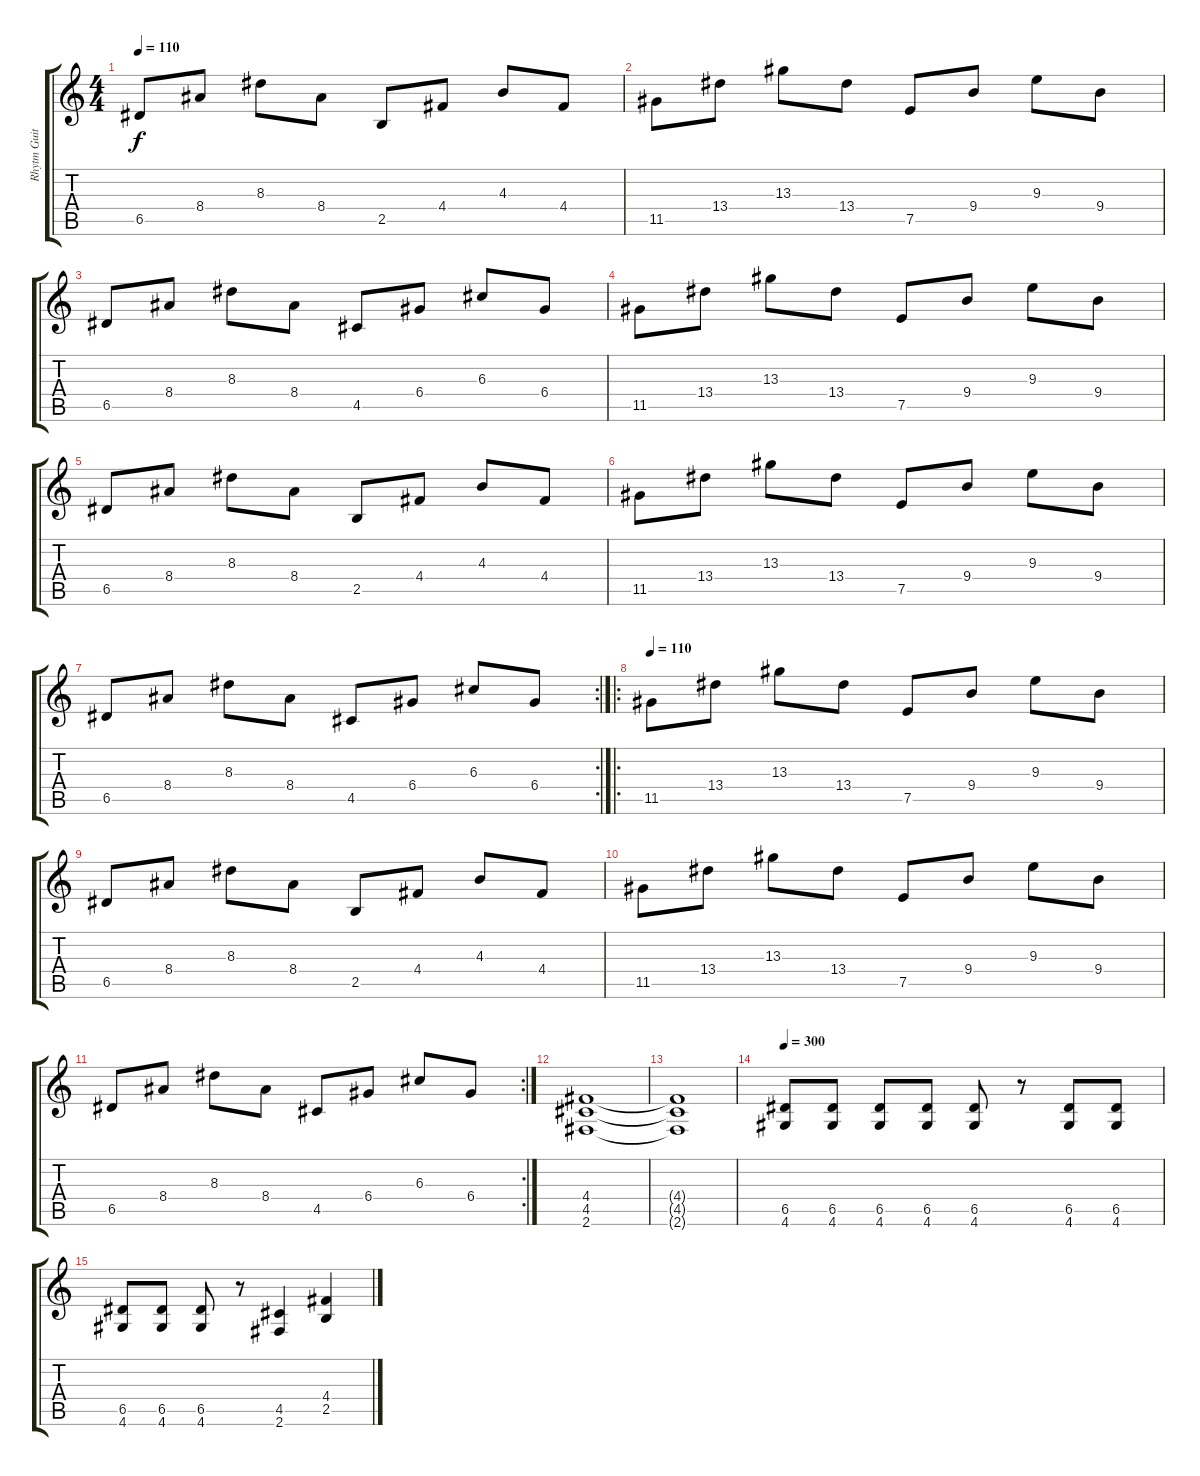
\track ("Rhytm Guitar" "Rhytm Guit") {instrument distortionguitar}
\staff {score tabs}
\tuning (E4 B3 G3 D3 A2 E2) {hide}
\ts (4 4)
\tempo 110
\clef g2
\ks c
6.5.8{dy f} 8.4.8 8.3.8 8.4.8 2.5.8 4.4.8 4.3.8 4.4.8 |
11.5.8 13.4.8 13.3.8 13.4.8 7.5.8 9.4.8 9.3.8 9.4.8 |
6.5.8 8.4.8 8.3.8 8.4.8 4.5.8 6.4.8 6.3.8 6.4.8 |
11.5.8 13.4.8 13.3.8 13.4.8 7.5.8 9.4.8 9.3.8 9.4.8 |
6.5.8 8.4.8 8.3.8 8.4.8 2.5.8 4.4.8 4.3.8 4.4.8 |
11.5.8 13.4.8 13.3.8 13.4.8 7.5.8 9.4.8 9.3.8 9.4.8 |
\rc 2
6.5.8 8.4.8 8.3.8 8.4.8 4.5.8 6.4.8 6.3.8 6.4.8 |
\ro
\tempo 110
11.5.8 13.4.8 13.3.8 13.4.8 7.5.8 9.4.8 9.3.8 9.4.8 |
6.5.8 8.4.8 8.3.8 8.4.8 2.5.8 4.4.8 4.3.8 4.4.8 |
11.5.8 13.4.8 13.3.8 13.4.8 7.5.8 9.4.8 9.3.8 9.4.8 |
\rc 2
6.5.8 8.4.8 8.3.8 8.4.8 4.5.8 6.4.8 6.3.8 6.4.8 |
(4.4 4.5 2.6).1 |
(4.4{t} 4.5{t} 2.6{t}).1 |
\tempo 300
(6.5 4.6).8 (6.5 4.6).8 (6.5 4.6).8 (6.5 4.6).8 (6.5 4.6).8 r.8 (6.5 4.6).8 (6.5 4.6).8 |
(6.5 4.6).8 (6.5 4.6).8 (6.5 4.6).8 r.8 (4.5 2.6).4 (4.4 2.5).4
